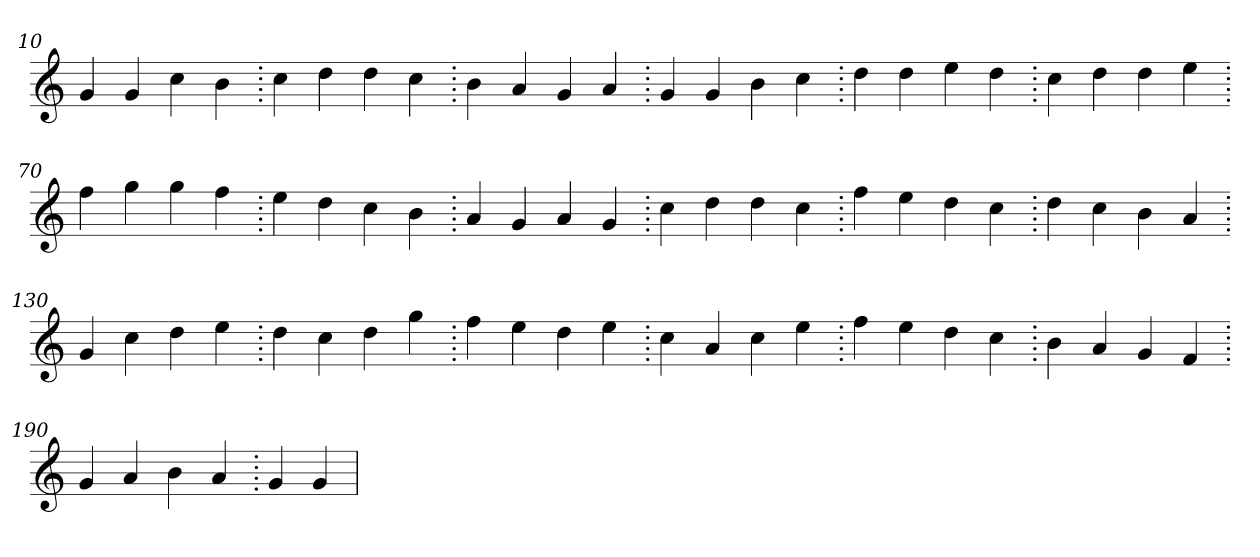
**kern
*part1
*staff1
*clefG2
=10.
4g
4g
4cc
4b
=20.
4cc
4dd
4dd
4cc
=30.
4b
4a
4g
4a
=40.
4g
4g
4b
4cc
=50.
4dd
4dd
4ee
4dd
=60.
4cc
4dd
4dd
4ee
=70.
4ff
4gg
4gg
4ff
=80.
4ee
4dd
4cc
4b
=90.
4a
4g
4a
4g
=100.
4cc
4dd
4dd
4cc
=110.
4ff
4ee
4dd
4cc
=120.
4dd
4cc
4b
4a
=130.
4g
4cc
4dd
4ee
=140.
4dd
4cc
4dd
4gg
=150.
4ff
4ee
4dd
4ee
=160.
4cc
4a
4cc
4ee
=170.
4ff
4ee
4dd
4cc
=180.
4b
4a
4g
4f
=190.
4g
4a
4b
4a
=200.
4g
4g
=
*-
